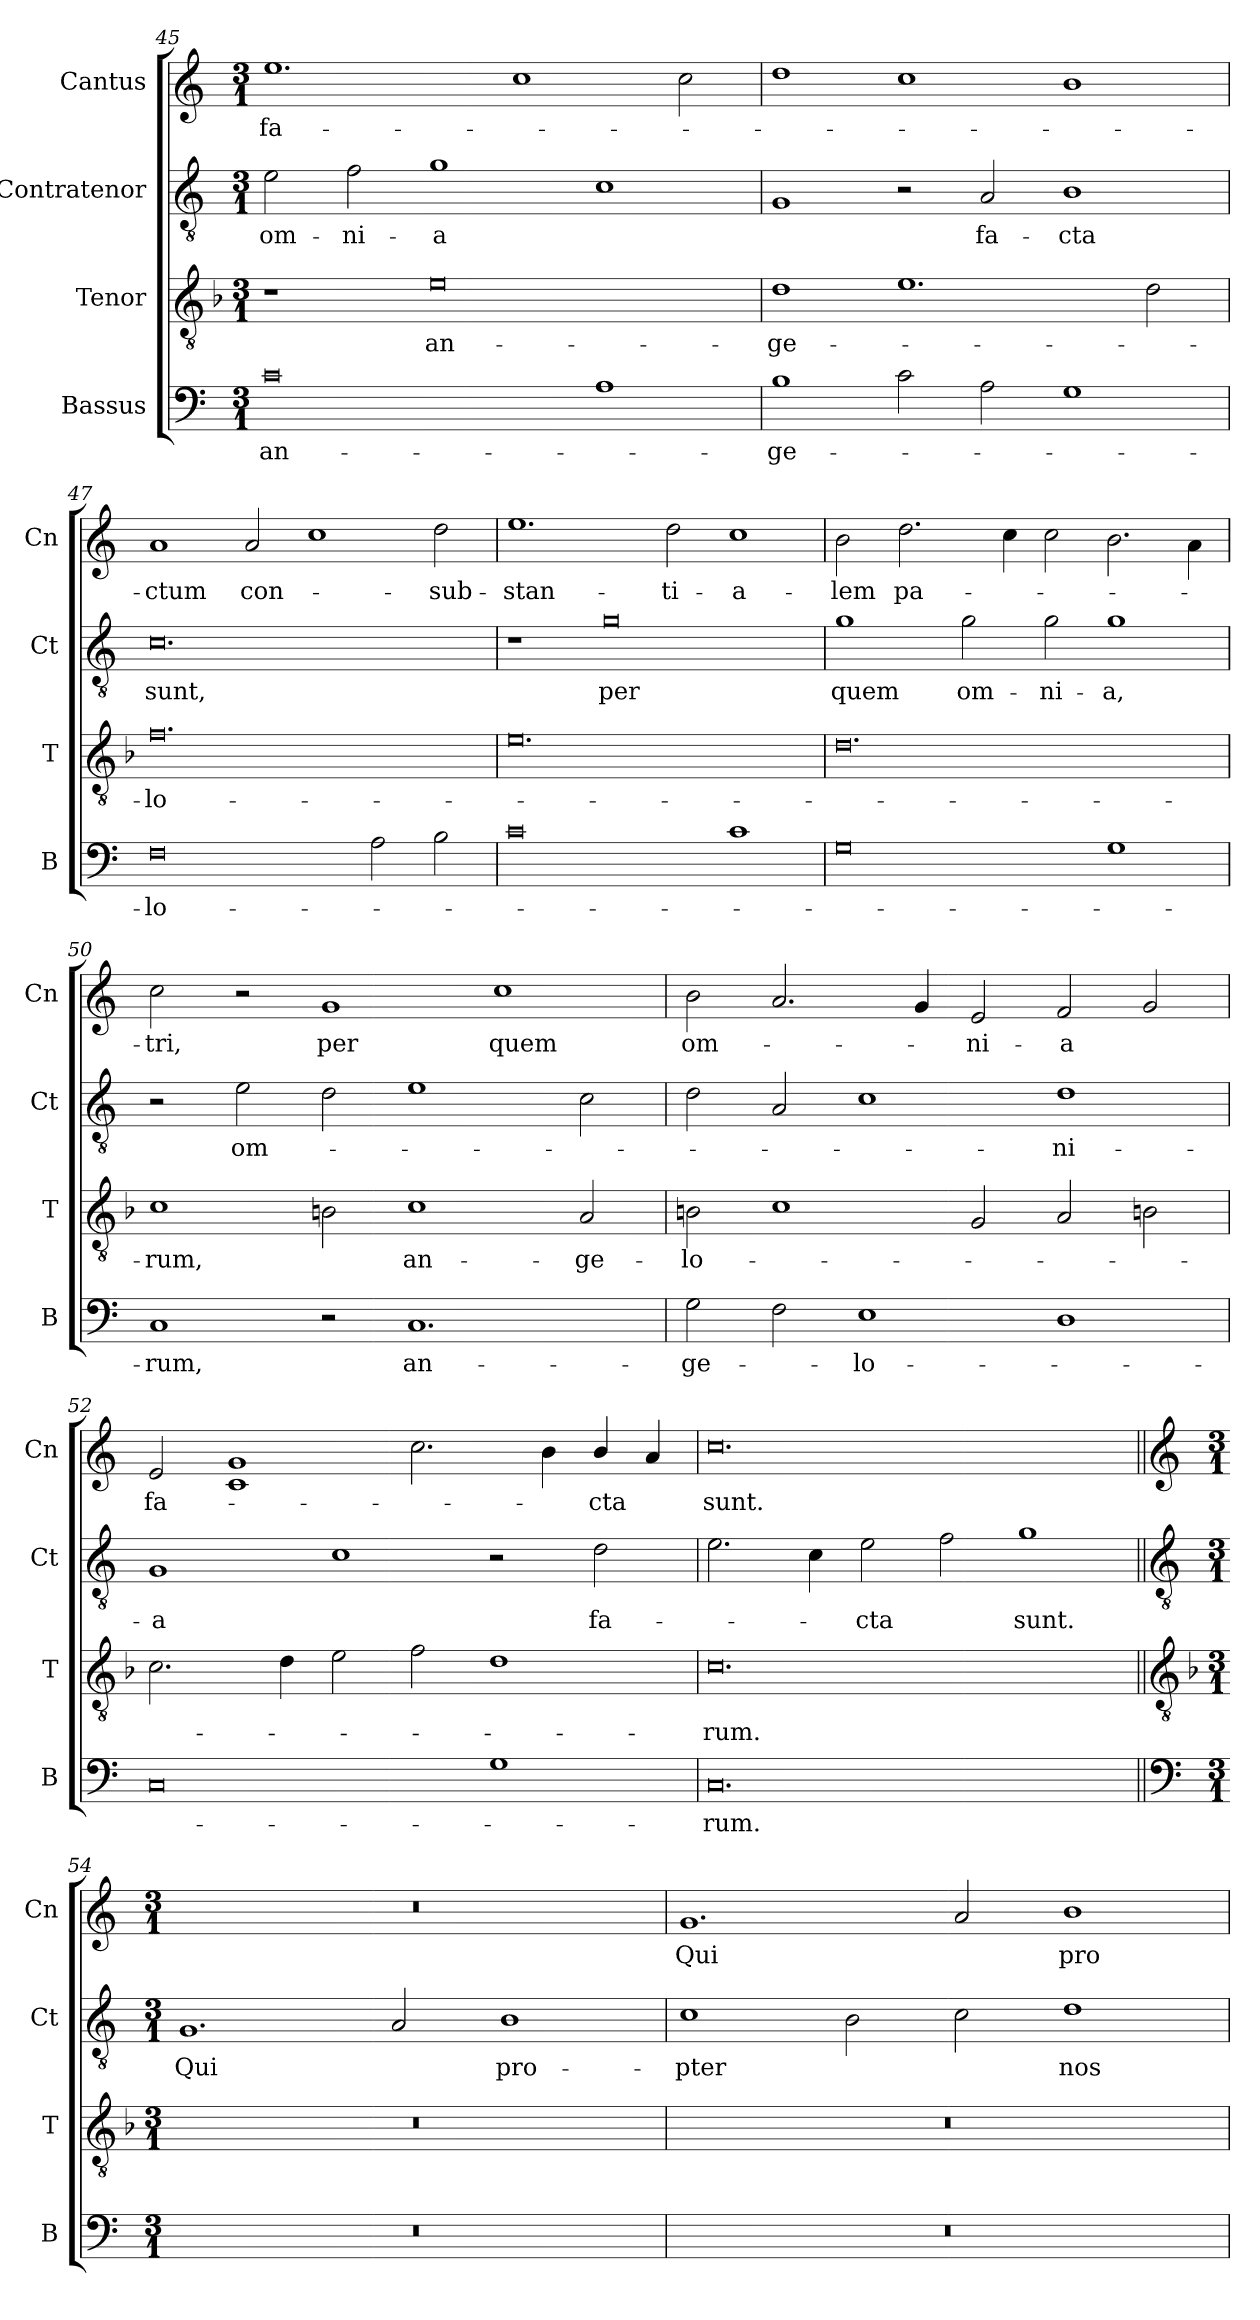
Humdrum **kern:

**kern	**text	**kern	**text	**kern	**text	**kern	**text
*part4	*part4	*part3	*part3	*part2	*part2	*part1	*part1
*staff4	*staff4	*staff3	*staff3	*staff2	*staff2	*staff1	*staff1
*I"Bassus	*	*I"Tenor	*	*I"Contratenor	*	*I"Cantus	*
*I'B	*	*I'T	*	*I'Ct	*	*I'Cn	*
*clefF4	*	*clefGv2	*	*clefGv2	*	*clefG2	*
*k[]	*	*k[b-]	*	*k[]	*	*k[]	*
*M3/1	*	*M3/1	*	*M3/1	*	*M3/1	*
=45	=45	=45	=45	=45	=45	=45	=45
0c	an-	1r	.	2e\	om-	1.ee	fa-
.	.	.	.	2f\	-ni-	.	.
.	.	0e	an-	1g	-a	.	.
.	.	.	.	.	.	1cc	.
1A	.	.	.	1c	.	.	.
.	.	.	.	.	.	2cc\	.
=46	=46	=46	=46	=46	=46	=46	=46
1B	-ge-	1d	-ge-	1G	.	1dd	.
2c\	.	1.e	.	2r	.	1cc	.
2A\	.	.	.	2A/	fa-	.	.
1G	.	.	.	1B	-cta	1b	.
.	.	2d\	.	.	.	.	.
=47	=47	=47	=47	=47	=47	=47	=47
0F	-lo-	0.f	-lo-	0.c	sunt,	1a	-ctum
.	.	.	.	.	.	2a/	con-
.	.	.	.	.	.	1cc	.
2A\	.	.	.	.	.	.	.
2B\	.	.	.	.	.	2dd\	-sub-
=48	=48	=48	=48	=48	=48	=48	=48
0c	.	0.e	.	1r	.	1.ee	-stan-
.	.	.	.	0g	per	.	.
.	.	.	.	.	.	2dd\	-ti-
1c	.	.	.	.	.	1cc	-a-
=49	=49	=49	=49	=49	=49	=49	=49
0G	.	0.d	.	1g	quem	2b\	-lem
.	.	.	.	.	.	2.dd\	pa-
.	.	.	.	2g\	om-	.	.
.	.	.	.	.	.	4cc\	.
.	.	.	.	2g\	-ni-	2cc\	.
1G	.	.	.	1g	-a,	2.b\	.
.	.	.	.	.	.	4a\	.
=50	=50	=50	=50	=50	=50	=50	=50
1C	-rum,	1c	-rum,	2r	.	2cc\	-tri,
.	.	.	.	2e\	om-	2r	.
2r	.	2Bn\	.	2d\	.	1g	per
1.C	an-	1c	an-	1e	.	.	.
.	.	.	.	.	.	1cc	quem
.	.	2A/	-ge-	2c\	.	.	.
=51	=51	=51	=51	=51	=51	=51	=51
2G\	-ge-	2Bn\	-lo-	2d\	.	2b\	om-
2F\	.	1c	.	2A/	.	2.a/	.
1E	-lo-	.	.	1c	.	.	.
.	.	.	.	.	.	4g/	.
.	.	2G/	.	.	.	2e/	-ni-
1D	.	2A/	.	1d	-ni-	2f/	-a
.	.	2Bn\	.	.	.	2g/	.
=52	=52	=52	=52	=52	=52	=52	=52
0C	.	2.c\	.	1G	-a	2e/	fa-
.	.	.	.	.	.	1c 1g	.
.	.	4d\	.	.	.	.	.
.	.	2e\	.	1c	.	.	.
.	.	2f\	.	.	.	2.cc\	.
1G	.	1d	.	2r	.	.	.
.	.	.	.	.	.	4b\	.
.	.	.	.	2d\	fa-	4b/	-cta
.	.	.	.	.	.	4a/	.
=53	=53	=53	=53	=53	=53	=53	=53
0.C	-rum.	0.c	-rum.	2.e\	.	0.cc	sunt.
.	.	.	.	4c\	.	.	.
.	.	.	.	2e\	-cta	.	.
.	.	.	.	2f\	.	.	.
.	.	.	.	1g	sunt.	.	.
!!LO:LB:g=z
=54||	=54||	=54||	=54||	=54||	=54||	=54||	=54||
*clefF4	*	*clefGv2	*	*clefGv2	*	*clefG2	*
*k[]	*	*k[b-]	*	*k[]	*	*k[]	*
*M3/1	*	*M3/1	*	*M3/1	*	*M3/1	*
0.r	.	0.r	.	1.G	Qui	0.r	.
.	.	.	.	2A/	.	.	.
.	.	.	.	1B	pro-	.	.
=55	=55	=55	=55	=55	=55	=55	=55
0.r	.	0.r	.	1c	-pter	1.g	Qui
.	.	.	.	2B\	.	.	.
.	.	.	.	2c\	.	2a/	.
.	.	.	.	1d	nos	1b	pro-
=	=	=	=	=	=	=	=
*-	*-	*-	*-	*-	*-	*-	*-
